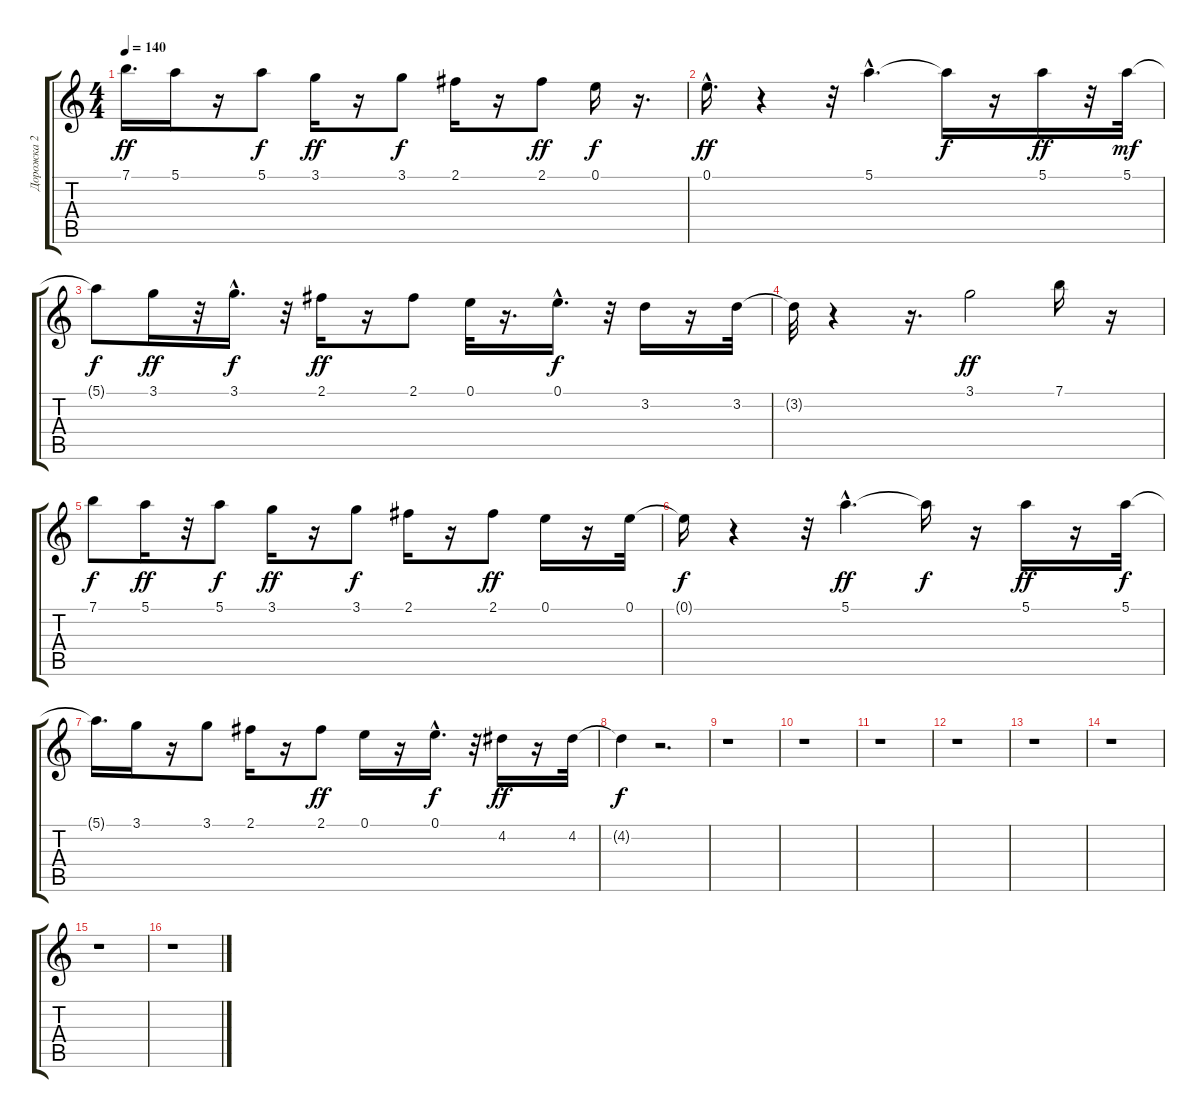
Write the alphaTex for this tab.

\track ("Дорожка 2" "Дорожка 2") {instrument distortionguitar}
\staff {score tabs}
\tuning (E4 B3 G3 D3 A2 E2) {hide}
\ts (4 4)
\tempo 140
\clef g2
\ks c
7.1.16{d dy ff} 5.1.16 r.16 5.1.8{dy f} 3.1.16{dy ff} r.16 3.1.8{dy f} 2.1.16 r.16 2.1.8{dy ff} 0.1.16{dy f} r.16{d} |
0.1{hac}.16{d dy ff} r.4 r.32 5.1{hac}.4{d} 5.1{t}.16{dy f} r.16 5.1.16{dy ff} r.32 5.1.32{dy mf} |
5.1{t}.8{dy f} 3.1.16{dy ff} r.32 3.1{hac}.16{d dy f} r.32 2.1.16{dy ff} r.16 2.1.8 0.1.32 r.16{d} 0.1{hac}.16{d dy f} r.32 3.2.16 r.16 3.2.32 |
3.2{t}.32 r.4 r.16{d} 3.1.2{dy ff} 7.1.16 r.16 |
7.1.8{dy f} 5.1.16{dy ff} r.32 5.1.8{dy f} 3.1.16{dy ff} r.16 3.1.8{dy f} 2.1.16 r.16 2.1.8{dy ff} 0.1.16 r.16 0.1.32 |
0.1{t}.16{dy f} r.4 r.32 5.1{hac}.4{d dy ff} 5.1{t}.16{dy f} r.16 5.1.16{dy ff} r.16 5.1.32{dy f} |
5.1{t}.16{d} 3.1.16 r.16 3.1.8 2.1.16 r.16 2.1.8{dy ff} 0.1.16 r.16 0.1{hac}.16{d dy f} r.32 4.2.16{dy ff} r.16 4.2.32 |
4.2{t}.4{dy f} r.2{d} |
r.1 |
r.1 |
r.1 |
r.1 |
r.1 |
r.1 |
r.1 |
r.1
